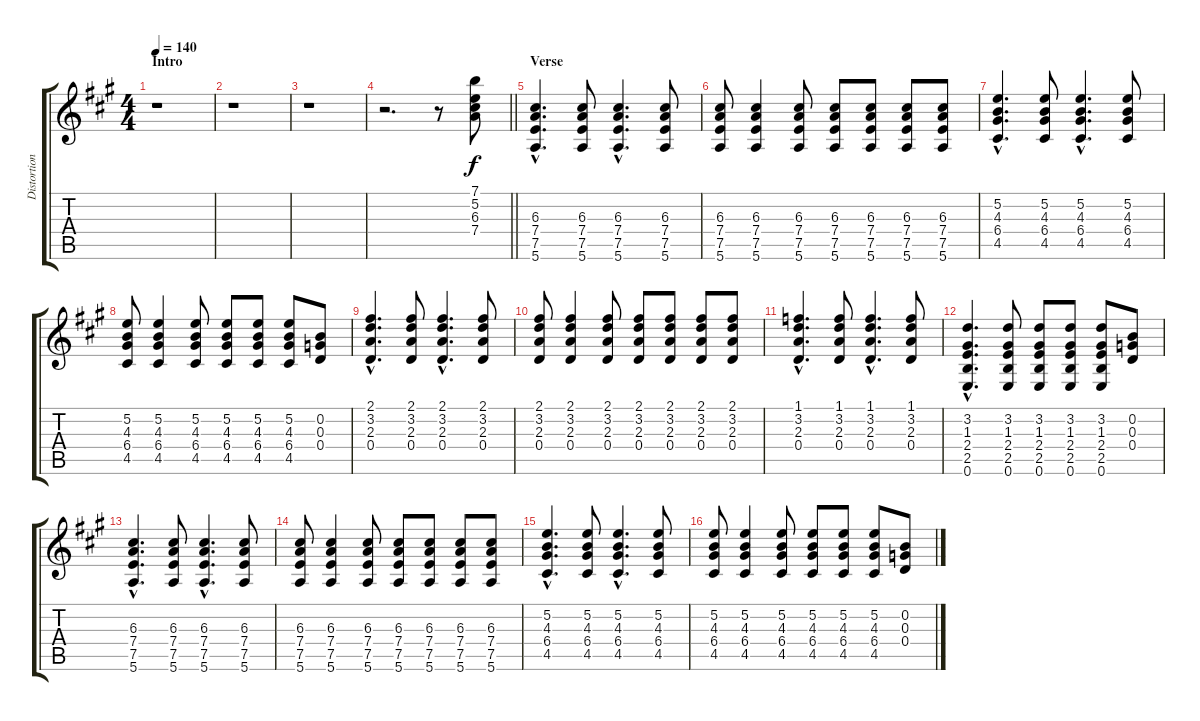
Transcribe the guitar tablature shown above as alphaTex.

\track ("Distortion Guitar 2" "Distortion") {instrument distortionguitar}
\staff {score tabs}
\tuning (E4 B3 G3 D3 A2 E2) {hide}
\ts (4 4)
\section ("" "Intro")
\tempo 140
\clef g2
\ks a
r.1{dy f instrument distortionguitar} |
r.1 |
r.1 |
\barLineRight lightlight
r.2{d} r.8 (7.1 5.2 6.3 7.4).8 |
\section ("" "Verse")
(6.3{hac} 7.4{hac} 7.5{hac} 5.6{hac}).4{d} (6.3 7.4 7.5 5.6).8 (6.3{hac} 7.4{hac} 7.5{hac} 5.6{hac}).4{d} (6.3 7.4 7.5 5.6).8 |
(6.3 7.4 7.5 5.6).8 (6.3 7.4 7.5 5.6).4 (6.3 7.4 7.5 5.6).8 (6.3 7.4 7.5 5.6).8 (6.3 7.4 7.5 5.6).8 (6.3 7.4 7.5 5.6).8 (6.3 7.4 7.5 5.6).8 |
(5.2{hac} 4.3{hac} 6.4{hac} 4.5{hac}).4{d} (5.2 4.3 6.4 4.5).8 (5.2{hac} 4.3{hac} 6.4{hac} 4.5{hac}).4{d} (5.2 4.3 6.4 4.5).8 |
(5.2 4.3 6.4 4.5).8 (5.2 4.3 6.4 4.5).4 (5.2 4.3 6.4 4.5).8 (5.2 4.3 6.4 4.5).8 (5.2 4.3 6.4 4.5).8 (5.2 4.3 6.4 4.5).8 (0.2 0.3 0.4).8 |
(2.1{hac} 3.2{hac} 2.3{hac} 0.4{hac}).4{d} (2.1 3.2 2.3 0.4).8 (2.1{hac} 3.2{hac} 2.3{hac} 0.4{hac}).4{d} (2.1 3.2 2.3 0.4).8 |
(2.1 3.2 2.3 0.4).8 (2.1 3.2 2.3 0.4).4 (2.1 3.2 2.3 0.4).8 (2.1 3.2 2.3 0.4).8 (2.1 3.2 2.3 0.4).8 (2.1 3.2 2.3 0.4).8 (2.1 3.2 2.3 0.4).8 |
(1.1{hac} 3.2{hac} 2.3{hac} 0.4{hac}).4{d} (1.1 3.2 2.3 0.4).8 (1.1{hac} 3.2{hac} 2.3{hac} 0.4{hac}).4{d} (1.1 3.2 2.3 0.4).8 |
(3.2{hac} 1.3{hac} 2.4{hac} 2.5{hac} 0.6{hac}).4{d} (3.2 1.3 2.4 2.5 0.6).8 (3.2 1.3 2.4 2.5 0.6).8 (3.2 1.3 2.4 2.5 0.6).8 (3.2 1.3 2.4 2.5 0.6).8 (0.2 0.3 0.4).8 |
(6.3{hac} 7.4{hac} 7.5{hac} 5.6{hac}).4{d} (6.3 7.4 7.5 5.6).8 (6.3{hac} 7.4{hac} 7.5{hac} 5.6{hac}).4{d} (6.3 7.4 7.5 5.6).8 |
(6.3 7.4 7.5 5.6).8 (6.3 7.4 7.5 5.6).4 (6.3 7.4 7.5 5.6).8 (6.3 7.4 7.5 5.6).8 (6.3 7.4 7.5 5.6).8 (6.3 7.4 7.5 5.6).8 (6.3 7.4 7.5 5.6).8 |
(5.2{hac} 4.3{hac} 6.4{hac} 4.5{hac}).4{d} (5.2 4.3 6.4 4.5).8 (5.2{hac} 4.3{hac} 6.4{hac} 4.5{hac}).4{d} (5.2 4.3 6.4 4.5).8 |
(5.2 4.3 6.4 4.5).8 (5.2 4.3 6.4 4.5).4 (5.2 4.3 6.4 4.5).8 (5.2 4.3 6.4 4.5).8 (5.2 4.3 6.4 4.5).8 (5.2 4.3 6.4 4.5).8 (0.2 0.3 0.4).8
